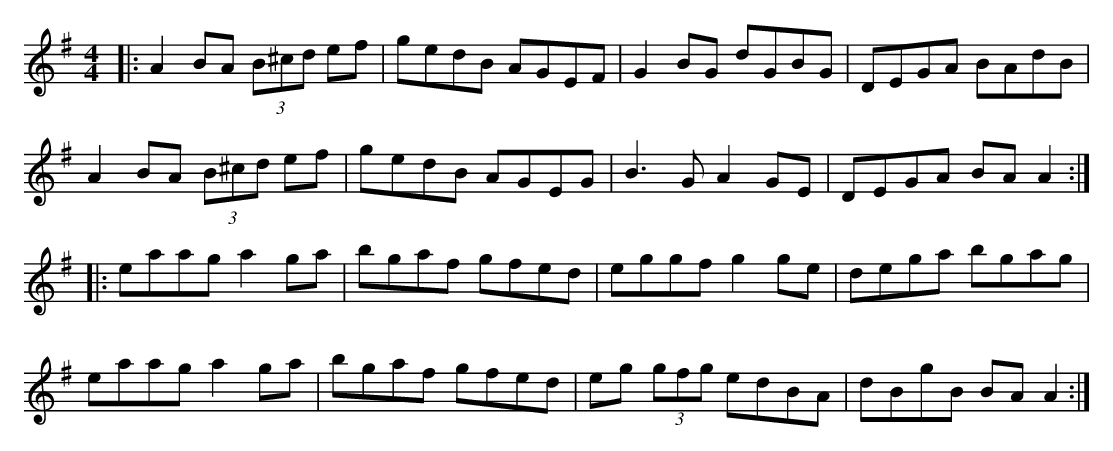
X:1
M:4/4
K:Ador
|:A2BA (3B^cd ef|gedB AGEF|G2BG dGBG|DEGA BAdB|
A2BA (3B^cd ef|gedB AGEG|B3G A2GE|DEGA BAA2:|
|:eaag a2ga|bgaf gfed|eggf g2ge|dega bgag|
eaag a2ga|bgaf gfed|eg (3gfg edBA|dBgB BAA2:|
